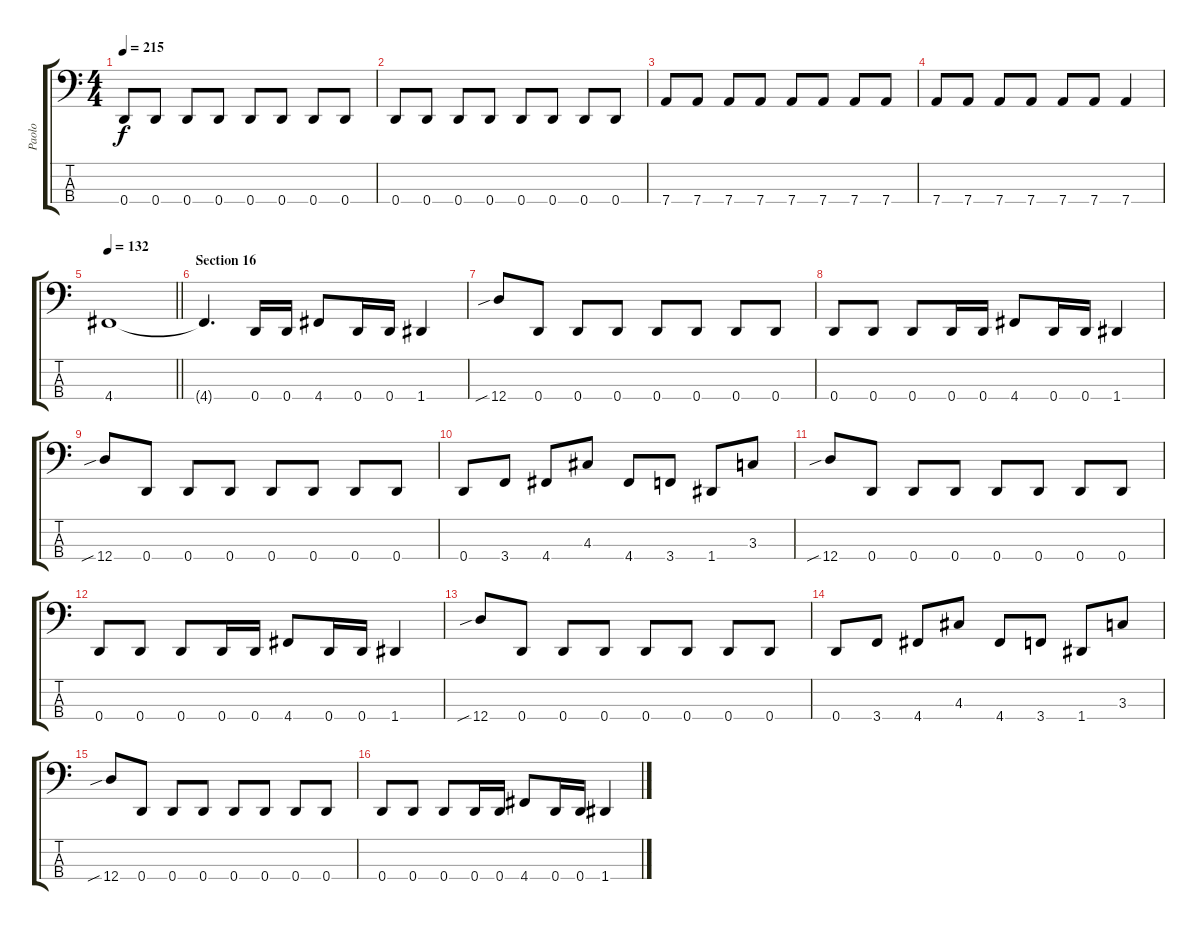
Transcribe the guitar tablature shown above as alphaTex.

\track ("Paolo" "Paolo") {instrument electricbasspick}
\staff {score tabs}
\tuning (G2 D2 A1 D1) {hide}
\ts (4 4)
\tempo 215
\clef f4
\ks c
0.4.8{dy f} 0.4.8 0.4.8 0.4.8 0.4.8 0.4.8 0.4.8 0.4.8 |
0.4.8 0.4.8 0.4.8 0.4.8 0.4.8 0.4.8 0.4.8 0.4.8 |
7.4.8 7.4.8 7.4.8 7.4.8 7.4.8 7.4.8 7.4.8 7.4.8 |
7.4.8 7.4.8 7.4.8 7.4.8 7.4.8 7.4.8 7.4.4 |
\tempo 132
\barLineRight lightlight
4.4.1 |
\section ("" "Section 16")
4.4{t}.4{d} 0.4.16 0.4.16 4.4.8 0.4.16 0.4.16 1.4.4 |
12.4{sib}.8 0.4.8 0.4.8 0.4.8 0.4.8 0.4.8 0.4.8 0.4.8 |
0.4.8 0.4.8 0.4.8 0.4.16 0.4.16 4.4.8 0.4.16 0.4.16 1.4.4 |
12.4{sib}.8 0.4.8 0.4.8 0.4.8 0.4.8 0.4.8 0.4.8 0.4.8 |
0.4.8 3.4.8 4.4.8 4.3.8 4.4.8 3.4.8 1.4.8 3.3.8 |
12.4{sib}.8 0.4.8 0.4.8 0.4.8 0.4.8 0.4.8 0.4.8 0.4.8 |
0.4.8 0.4.8 0.4.8 0.4.16 0.4.16 4.4.8 0.4.16 0.4.16 1.4.4 |
12.4{sib}.8 0.4.8 0.4.8 0.4.8 0.4.8 0.4.8 0.4.8 0.4.8 |
0.4.8 3.4.8 4.4.8 4.3.8 4.4.8 3.4.8 1.4.8 3.3.8 |
12.4{sib}.8 0.4.8 0.4.8 0.4.8 0.4.8 0.4.8 0.4.8 0.4.8 |
0.4.8 0.4.8 0.4.8 0.4.16 0.4.16 4.4.8 0.4.16 0.4.16 1.4.4
